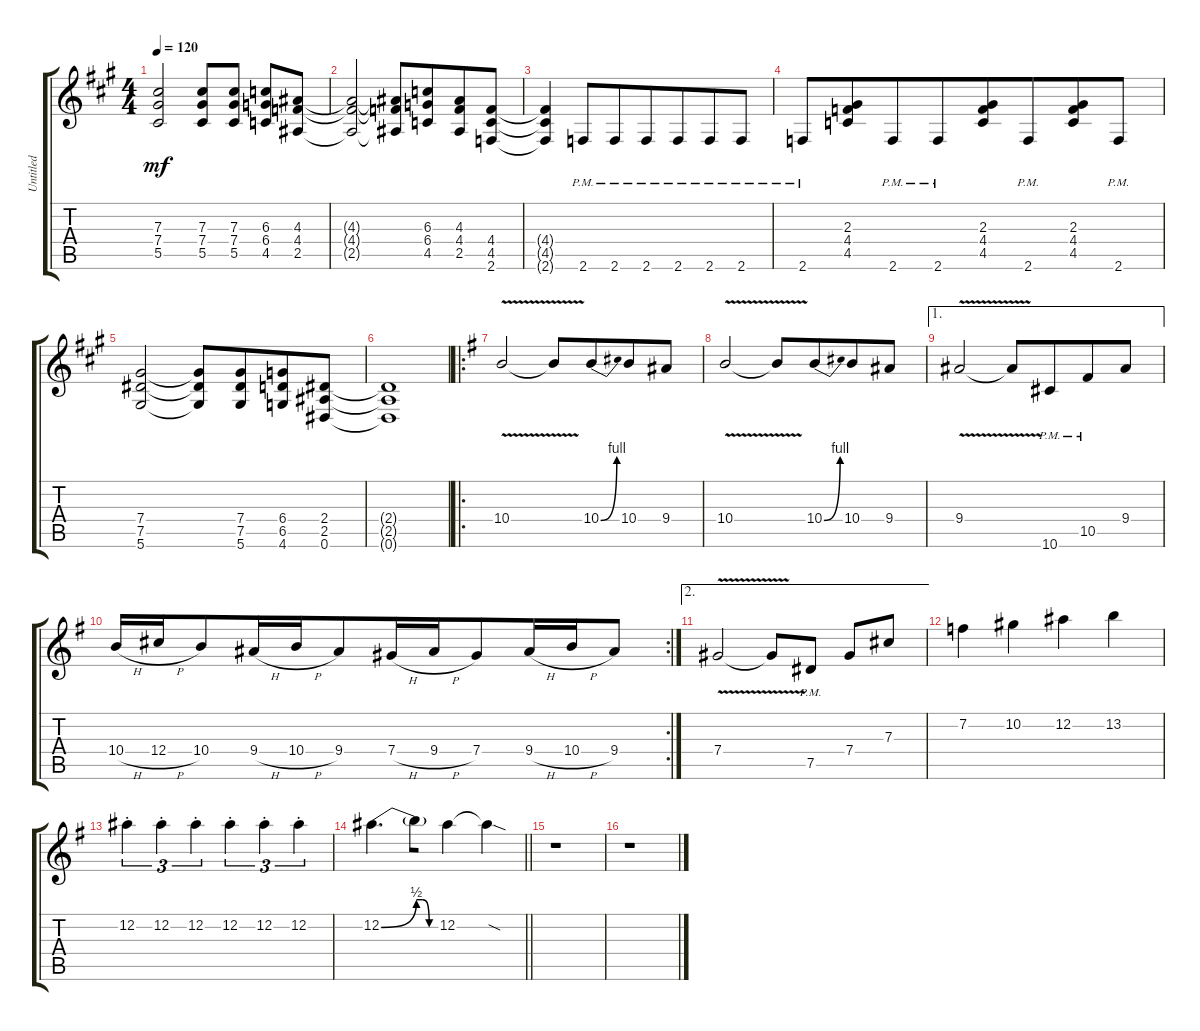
\track ("Untitled" "Untitled") {instrument distortionguitar}
\staff {score tabs}
\tuning (Eb4 Bb3 Gb3 Db3 Ab2 Eb2) {hide}
\ts (4 4)
\tempo 120
\clef g2
\ks a
(7.3 7.4 5.5).2{dy mf beam merge} (7.3 7.4 5.5).8{beam merge} (7.3 7.4 5.5).8 (6.3 6.4 4.5).8{beam merge} (4.3 4.4 2.5).8 |
(4.3{t} 4.4{t} 2.5{t}).2{beam merge} (4.3{t} 4.4{t} 2.5{t}).8{beam merge} (6.3 6.4 4.5).8{beam merge} (4.3 4.4 2.5).8{beam merge} (4.4 4.5 2.6).8 |
(4.4{t} 4.5{t} 2.6{t}).4{beam merge} 2.6{pm}.8{beam merge} 2.6{pm}.8{beam merge} 2.6{pm}.8{beam merge} 2.6{pm}.8{beam merge} 2.6{pm}.8{beam merge} 2.6{pm}.8 |
2.6{pm}.8 (2.3 4.4 4.5).8{beam merge} 2.6{pm}.8{beam merge} 2.6{pm}.8{beam merge} (2.3 4.4 4.5).8{beam merge} 2.6{pm}.8{beam merge} (2.3 4.4 4.5).8{beam merge} 2.6{pm}.8 |
(7.4 7.5 5.6).2 (7.4{t} 7.5{t} 5.6{t}).8{beam merge} (7.4 7.5 5.6).8{beam merge} (6.4 6.5 4.6).8{beam merge} (2.4 2.5 0.6).8 |
(2.4{t} 2.5{t} 0.6{t}).1 |
\ro
\ks g
10.4{v}.2{beam merge} 10.4{v t}.8{beam merge} 10.4{be (bend 0 0 60 4)}.8{beam merge} 10.4.8 9.4.8 |
10.4{v}.2{beam merge} 10.4{v t}.8{beam merge} 10.4{be (bend 0 0 60 4)}.8{beam merge} 10.4.8{beam merge} 9.4.8 |
\ae 1
9.4{v}.2{beam merge} 9.4{v t}.8{beam merge} 10.6{pm}.8{beam merge} 10.5{pm}.8{beam merge} 9.4.8 |
\rc 2
10.4{h}.16{beam merge} 12.4{h}.16{beam merge} 10.4.8{beam merge} 9.4{h}.16 10.4{h}.16{beam merge} 9.4.8{beam merge} 7.4{h}.16{beam merge} 9.4{h}.16{beam merge} 7.4.8{beam merge} 9.4{h}.16{beam merge} 10.4{h}.16 9.4.8 |
\ae 2
7.4{v}.2{beam merge} 7.4{v t}.8{beam merge} 7.5{pm}.8 7.4.8 7.3.8 |
7.2.4{beam merge} 10.2.4{beam merge} 12.2.4 13.2.4 |
12.2{st}.4{tu (3 2) beam merge} 12.2{st}.4{tu (3 2) beam merge} 12.2{st}.4{tu (3 2) beam merge} 12.2{st}.4{tu (3 2) beam merge} 12.2{st}.4{tu (3 2)} 12.2{st}.4{tu (3 2)} |
\barLineRight lightlight
12.2{be (bend 0 0 60 2)}.4{d} 12.2{be (custom 0 2 20 2 40 0 60 0) t}.8{beam merge} 12.2.4 12.2{sod t}.4 |
r.1 |
r.1
